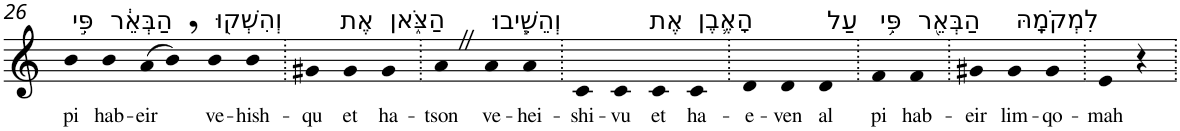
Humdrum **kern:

**kern	**text
*part1	*part1
*staff1	*staff1
*I"Piano	*
*I'Pno	*
!!LO:PB:g=z
*clefG2	*
*k[]	*
=26	=26
!LO:TX:a:t=פִּ֣י	!
!	!LO:LY:b
4b	pi
!LO:TX:a:t=הַבְּאֵ֔ר	!
!	!LO:LY:b
4b	hab-
!	!LO:LY:b
(>8a	-eir
8b,)	.
!LO:TX:a:t=וְהִשְׁק֖וּ	!
!	!LO:LY:b
4b	ve-
!	!LO:LY:b
4b	-hish-
=27.	=27.
!	!LO:LY:b
4g#X	-qu
!LO:TX:a:t=אֶת	!
!	!LO:LY:b
4g#	et
!LO:TX:a:t=הַצֹּ֑אן	!
!	!LO:LY:b
4g#	ha-
=28.	=28.
!	!LO:LY:b
4aZ	-tson
!LO:TX:a:t=וְהֵשִׁ֧יבוּ	!
!	!LO:LY:b
4a	ve-
!	!LO:LY:b
4a	-hei-
=29.	=29.
!	!LO:LY:b
4c	-shi-
!	!LO:LY:b
4c	-vu
!LO:TX:a:t=אֶת	!
!	!LO:LY:b
4c	et
!LO:TX:a:t=הָאֶ֛בֶן	!
!	!LO:LY:b
4c	ha-
=30.	=30.
!	!LO:LY:b
4d	-e-
!	!LO:LY:b
4d	-ven
!LO:TX:a:t=עַל	!
!	!LO:LY:b
4d	al
=31.	=31.
!LO:TX:a:t=פִּ֥י	!
!	!LO:LY:b
4f	pi
!LO:TX:a:t=הַבְּאֵ֖ר	!
!	!LO:LY:b
4f	hab-
=32.	=32.
!	!LO:LY:b
4g#X	-eir
!LO:TX:a:t=לִמְקֹמָֽהּ	!
!	!LO:LY:b
4g#	lim-
!	!LO:LY:b
4g#	-qo-
=33.	=33.
!	!LO:LY:b
4e	-mah
4r	.
=.	=.
*-	*-
